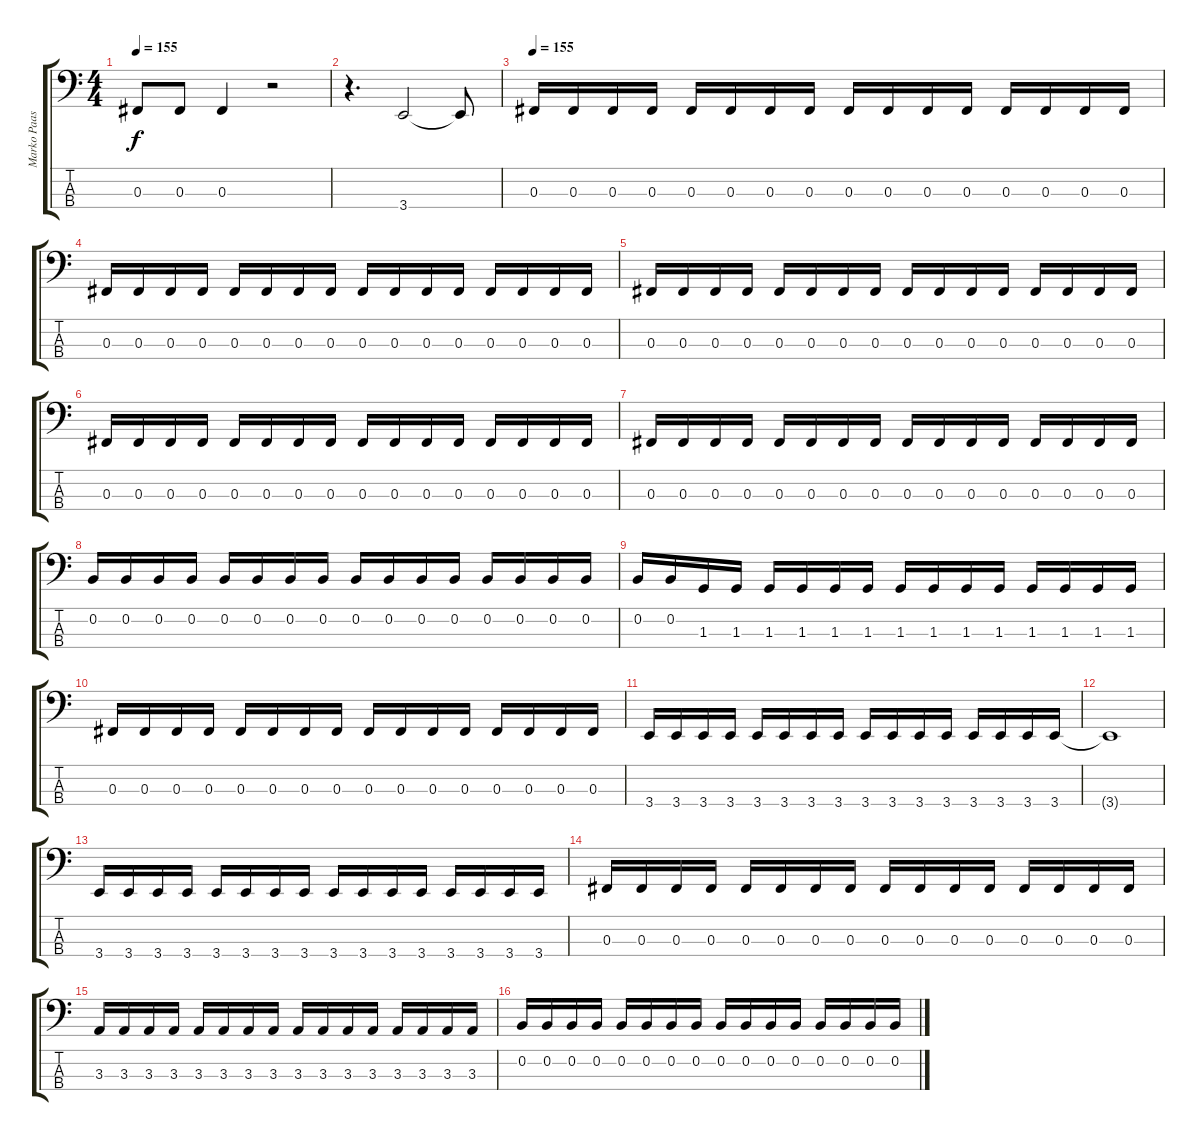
\track ("Marko Paasikoski" "Marko Paas") {instrument electricbassfinger}
\staff {score tabs}
\tuning (E2 B1 Gb1 Db1) {hide}
\ts (4 4)
\tempo 155
\clef f4
\ks c
0.3.8{dy f} 0.3.8 0.3.4 r.2 |
r.4{d} 3.4.2 3.4{t}.8 |
\tempo 155
0.3.16 0.3.16 0.3.16 0.3.16 0.3.16 0.3.16 0.3.16 0.3.16 0.3.16 0.3.16 0.3.16 0.3.16 0.3.16 0.3.16 0.3.16 0.3.16 |
0.3.16 0.3.16 0.3.16 0.3.16 0.3.16 0.3.16 0.3.16 0.3.16 0.3.16 0.3.16 0.3.16 0.3.16 0.3.16 0.3.16 0.3.16 0.3.16 |
0.3.16 0.3.16 0.3.16 0.3.16 0.3.16 0.3.16 0.3.16 0.3.16 0.3.16 0.3.16 0.3.16 0.3.16 0.3.16 0.3.16 0.3.16 0.3.16 |
0.3.16 0.3.16 0.3.16 0.3.16 0.3.16 0.3.16 0.3.16 0.3.16 0.3.16 0.3.16 0.3.16 0.3.16 0.3.16 0.3.16 0.3.16 0.3.16 |
0.3.16 0.3.16 0.3.16 0.3.16 0.3.16 0.3.16 0.3.16 0.3.16 0.3.16 0.3.16 0.3.16 0.3.16 0.3.16 0.3.16 0.3.16 0.3.16 |
0.2.16 0.2.16 0.2.16 0.2.16 0.2.16 0.2.16 0.2.16 0.2.16 0.2.16 0.2.16 0.2.16 0.2.16 0.2.16 0.2.16 0.2.16 0.2.16 |
0.2.16 0.2.16 1.3.16 1.3.16 1.3.16 1.3.16 1.3.16 1.3.16 1.3.16 1.3.16 1.3.16 1.3.16 1.3.16 1.3.16 1.3.16 1.3.16 |
0.3.16 0.3.16 0.3.16 0.3.16 0.3.16 0.3.16 0.3.16 0.3.16 0.3.16 0.3.16 0.3.16 0.3.16 0.3.16 0.3.16 0.3.16 0.3.16 |
3.4.16 3.4.16 3.4.16 3.4.16 3.4.16 3.4.16 3.4.16 3.4.16 3.4.16 3.4.16 3.4.16 3.4.16 3.4.16 3.4.16 3.4.16 3.4.16 |
3.4{t}.1 |
3.4.16 3.4.16 3.4.16 3.4.16 3.4.16 3.4.16 3.4.16 3.4.16 3.4.16 3.4.16 3.4.16 3.4.16 3.4.16 3.4.16 3.4.16 3.4.16 |
0.3.16 0.3.16 0.3.16 0.3.16 0.3.16 0.3.16 0.3.16 0.3.16 0.3.16 0.3.16 0.3.16 0.3.16 0.3.16 0.3.16 0.3.16 0.3.16 |
3.3.16 3.3.16 3.3.16 3.3.16 3.3.16 3.3.16 3.3.16 3.3.16 3.3.16 3.3.16 3.3.16 3.3.16 3.3.16 3.3.16 3.3.16 3.3.16 |
0.2.16 0.2.16 0.2.16 0.2.16 0.2.16 0.2.16 0.2.16 0.2.16 0.2.16 0.2.16 0.2.16 0.2.16 0.2.16 0.2.16 0.2.16 0.2.16
